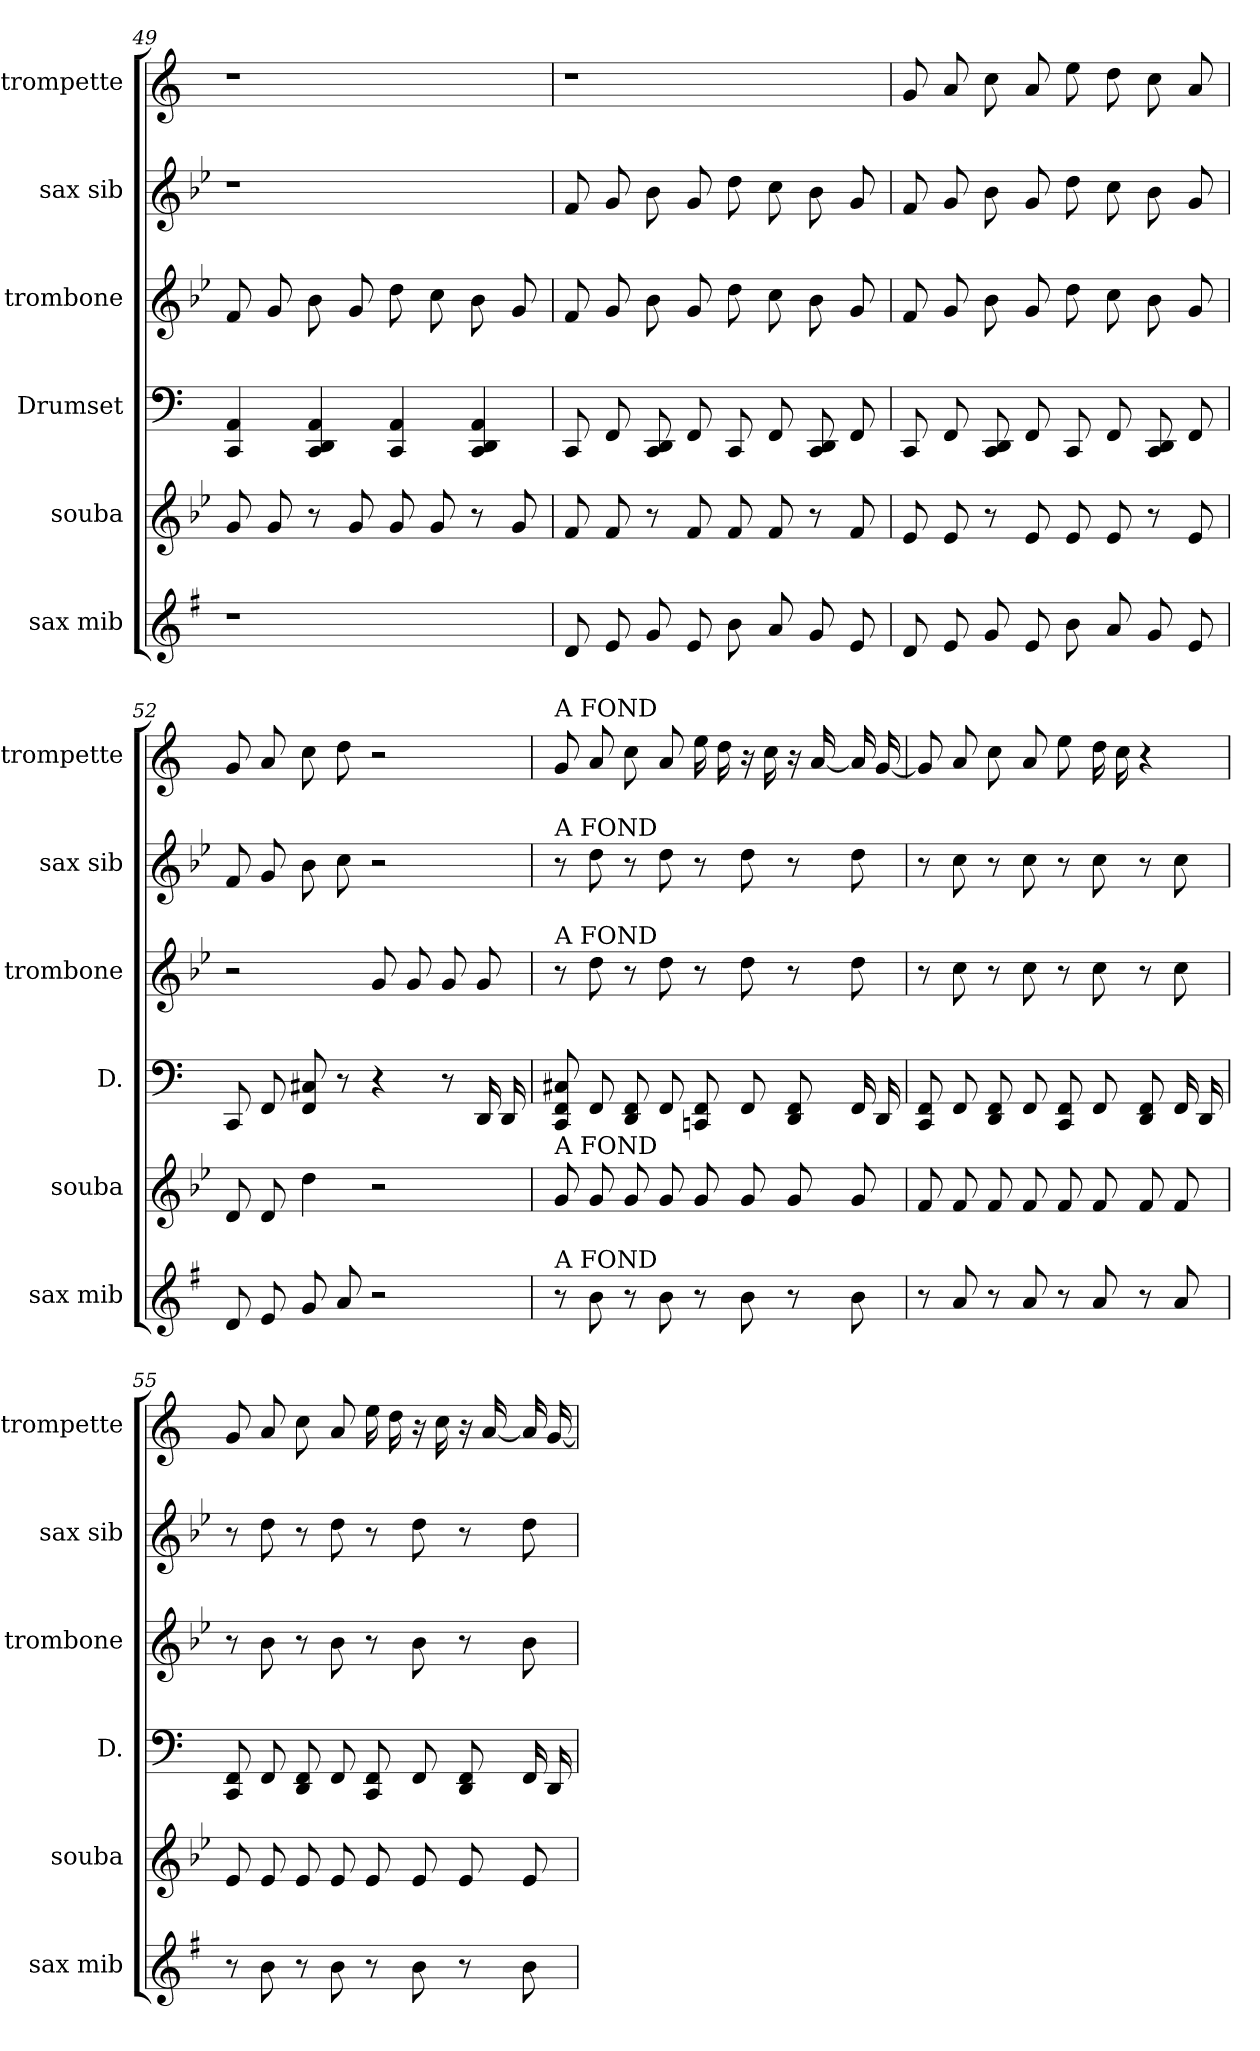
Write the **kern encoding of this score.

**kern	**kern	**kern	**kern	**kern	**kern
*part6	*part5	*part4	*part3	*part2	*part1
*staff6	*staff5	*staff4	*staff3	*staff2	*staff1
*I"sax mib	*I"souba	*I"Drumset	*I"trombone	*I"sax sib	*I"trompette
*I'sax mib	*I'souba	*I'D.	*I'trombone	*I'sax sib	*I'trompette
*clefG2	*clefG2	*clefF4	*clefG2	*clefG2	*clefG2
*ITrd-2c-3	*ITrd15c26	*	*ITrd8c14	*ITrd8c14	*ITrd1c2
*k[b-e-]	*k[b-e-]	*k[]	*k[b-e-]	*k[b-e-]	*k[b-e-]
=49	=49	=49	=49	=49	=49
1r	8GG	4CC 4AA	8F	1r	1r
.	8GG	.	8G	.	.
.	8r	4CC 4DD 4AA	8B-	.	.
.	8GG	.	8G	.	.
.	8GG	4CC 4AA	8d	.	.
.	8GG	.	8c	.	.
.	8r	4CC 4DD 4AA	8B-	.	.
.	8GG	.	8G	.	.
=50	=50	=50	=50	=50	=50
8f	8FF	8CC	8F	8F	1r
8g	8FF	8FF	8G	8G	.
8b-	8r	8CC 8DD	8B-	8B-	.
8g	8FF	8FF	8G	8G	.
8dd	8FF	8CC	8d	8d	.
8cc	8FF	8FF	8c	8c	.
8b-	8r	8CC 8DD	8B-	8B-	.
8g	8FF	8FF	8G	8G	.
=51	=51	=51	=51	=51	=51
8f	8EE-	8CC	8F	8F	8f
8g	8EE-	8FF	8G	8G	8g
8b-	8r	8CC 8DD	8B-	8B-	8b-
8g	8EE-	8FF	8G	8G	8g
8dd	8EE-	8CC	8d	8d	8dd
8cc	8EE-	8FF	8c	8c	8cc
8b-	8r	8CC 8DD	8B-	8B-	8b-
8g	8EE-	8FF	8G	8G	8g
=52	=52	=52	=52	=52	=52
8f	8DD	8CC	2r	8F	8f
8g	8DD	8FF	.	8G	8g
8b-	4D	8FF 8C#X	.	8B-	8b-
8cc	.	8r	.	8c	8cc
2r	2r	4r	8G	2r	2r
.	.	.	8G	.	.
.	.	8r	8G	.	.
.	.	16DD	8G	.	.
.	.	16DD	.	.	.
=53	=53	=53	=53	=53	=53
!	!	!	!	!	!LO:TX:t=A  FOND
!	!	!	!	!LO:TX:t=A  FOND	!
!	!	!	!LO:TX:t=A  FOND	!	!
!	!LO:TX:t=A  FOND	!	!	!	!
!LO:TX:t=A  FOND	!	!	!	!	!
8r	8GG	8CC 8FF 8C#X	8r	8r	8f
8dd	8GG	8FF	8d	8d	8g
8r	8GG	8DD 8FF	8r	8r	8b-
8dd	8GG	8FF	8d	8d	8g
8r	8GG	8CCn 8FF	8r	8r	16dd
.	.	.	.	.	16cc
8dd	8GG	8FF	8d	8d	16r
.	.	.	.	.	16b-
8r	8GG	8DD 8FF	8r	8r	16r
.	.	.	.	.	[16g
8dd	8GG	16FF	8d	8d	16g]
.	.	16DD	.	.	[16f
=54	=54	=54	=54	=54	=54
8r	8FF	8CC 8FF	8r	8r	8f]
8cc	8FF	8FF	8c	8c	8g
8r	8FF	8DD 8FF	8r	8r	8b-
8cc	8FF	8FF	8c	8c	8g
8r	8FF	8CC 8FF	8r	8r	8dd
8cc	8FF	8FF	8c	8c	16cc
.	.	.	.	.	16b-
8r	8FF	8DD 8FF	8r	8r	4r
8cc	8FF	16FF	8c	8c	.
.	.	16DD	.	.	.
=55	=55	=55	=55	=55	=55
8r	8EE-	8CC 8FF	8r	8r	8f
8dd	8EE-	8FF	8B-	8d	8g
8r	8EE-	8DD 8FF	8r	8r	8b-
8dd	8EE-	8FF	8B-	8d	8g
8r	8EE-	8CC 8FF	8r	8r	16dd
.	.	.	.	.	16cc
8dd	8EE-	8FF	8B-	8d	16r
.	.	.	.	.	16b-
8r	8EE-	8DD 8FF	8r	8r	16r
.	.	.	.	.	[16g
8dd	8EE-	16FF	8B-	8d	16g]
.	.	16DD	.	.	[16f
=	=	=	=	=	=
*-	*-	*-	*-	*-	*-
